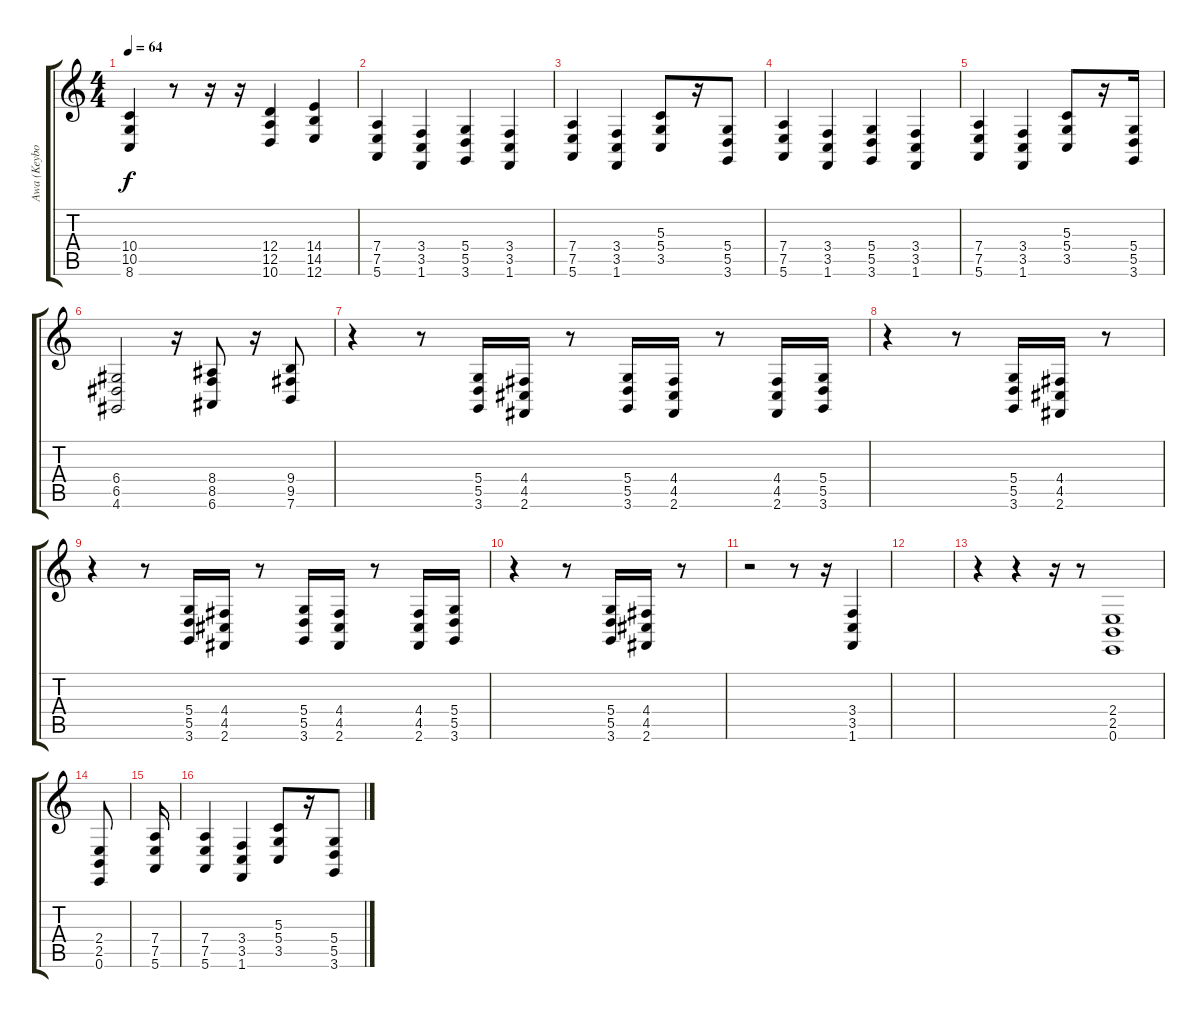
\track ("Awa (Keyboard)" "Awa (Keybo") {instrument electricgrandpiano}
\staff {score tabs}
\tuning (E4 B3 G3 D3 A2 E2) {hide}
\ts (4 4)
\tempo 64
\clef g2
\ks c
(10.4 10.5 8.6).4{dy f} r.8 r.16 r.16 (12.4 12.5 10.6).4 (14.4 14.5 12.6).4 |
(7.4 7.5 5.6).4 (3.4 3.5 1.6).4 (5.4 5.5 3.6).4 (3.4 3.5 1.6).4 |
(7.4 7.5 5.6).4 (3.4 3.5 1.6).4 (5.3 5.4 3.5).8 r.16 (5.4 5.5 3.6).8 |
(7.4 7.5 5.6).4 (3.4 3.5 1.6).4 (5.4 5.5 3.6).4 (3.4 3.5 1.6).4 |
(7.4 7.5 5.6).4 (3.4 3.5 1.6).4 (5.3 5.4 3.5).8 r.16 (5.4 5.5 3.6).16 |
(6.4 6.5 4.6).2 r.16 (8.4 8.5 6.6).8 r.16 (9.4 9.5 7.6).8 |
r.4 r.8 (5.4 5.5 3.6).16 (4.4 4.5 2.6).16 r.8 (5.4 5.5 3.6).16 (4.4 4.5 2.6).16 r.8 (4.4 4.5 2.6).16 (5.4 5.5 3.6).16 |
r.4 r.8 (5.4 5.5 3.6).16 (4.4 4.5 2.6).16 r.8 |
r.4 r.8 (5.4 5.5 3.6).16 (4.4 4.5 2.6).16 r.8 (5.4 5.5 3.6).16 (4.4 4.5 2.6).16 r.8 (4.4 4.5 2.6).16 (5.4 5.5 3.6).16 |
r.4 r.8 (5.4 5.5 3.6).16 (4.4 4.5 2.6).16 r.8 |
r.2 r.8 r.16 (3.4 3.5 1.6).4 |
|
r.4 r.4 r.16 r.8 (2.4 2.5 0.6).1 |
(2.4 2.5 0.6).8 |
(7.4 7.5 5.6).16 |
(7.4 7.5 5.6).4 (3.4 3.5 1.6).4 (5.3 5.4 3.5).8 r.16 (5.4 5.5 3.6).8
